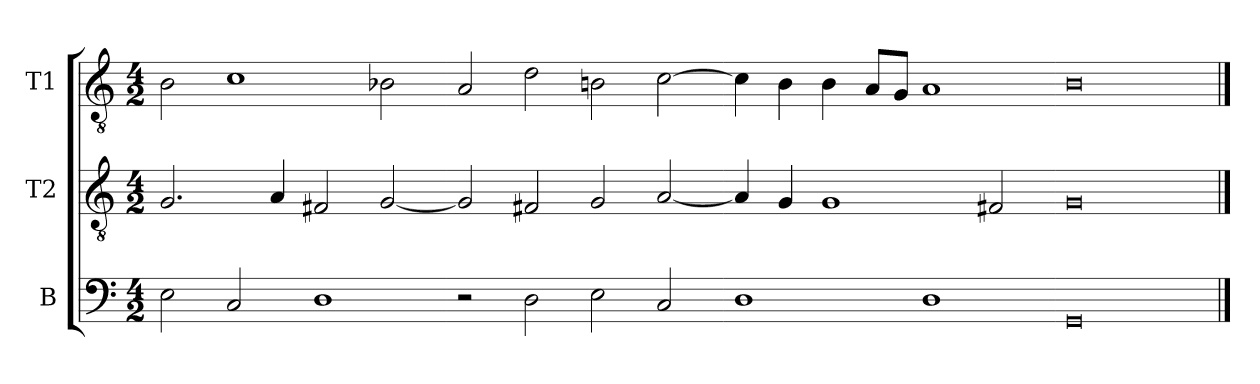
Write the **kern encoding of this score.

**kern	**kern	**kern
*part3	*part2	*part1
*staff3	*staff2	*staff1
*I"B	*I"T2	*I"T1
*I'B	*I'T	*I'T.
!!LO:PB:g=z
*clefF4	*clefGv2	*clefGv2
*	*ITrd7c12	*ITrd7c12
*k[]	*k[]	*k[]
*C:	*C:	*C:
*M4/2	*M4/2	*M4/2
=1	=1	=1
2Ei\	2.GGi/	2BBi\
2Ci/	.	1Ci
.	4AAi/	.
1Di	2FF#Xi/	.
.	[<2GGi/	2BB-Xi\
=2-	=2-	=2-
2r	2GGi/]	2AAi/
2Di\	2FF#Xi/	2Di\
2Ei\	2GGi/	2BBi\
2Ci/	[<2AAi/	[>2Ci\
=3-	=3-	=3-
1Di	4AAi/]	4Ci\]
.	4GGi/	4BBi\
.	1GGi	4BBi\
.	.	8AAi/L
.	.	8GGi/J
1Di	.	1AAi
.	2FF#Xi/	.
=4-	=4-	=4-
0GGi	0GGi	0BBi
==	==	==
*-	*-	*-
